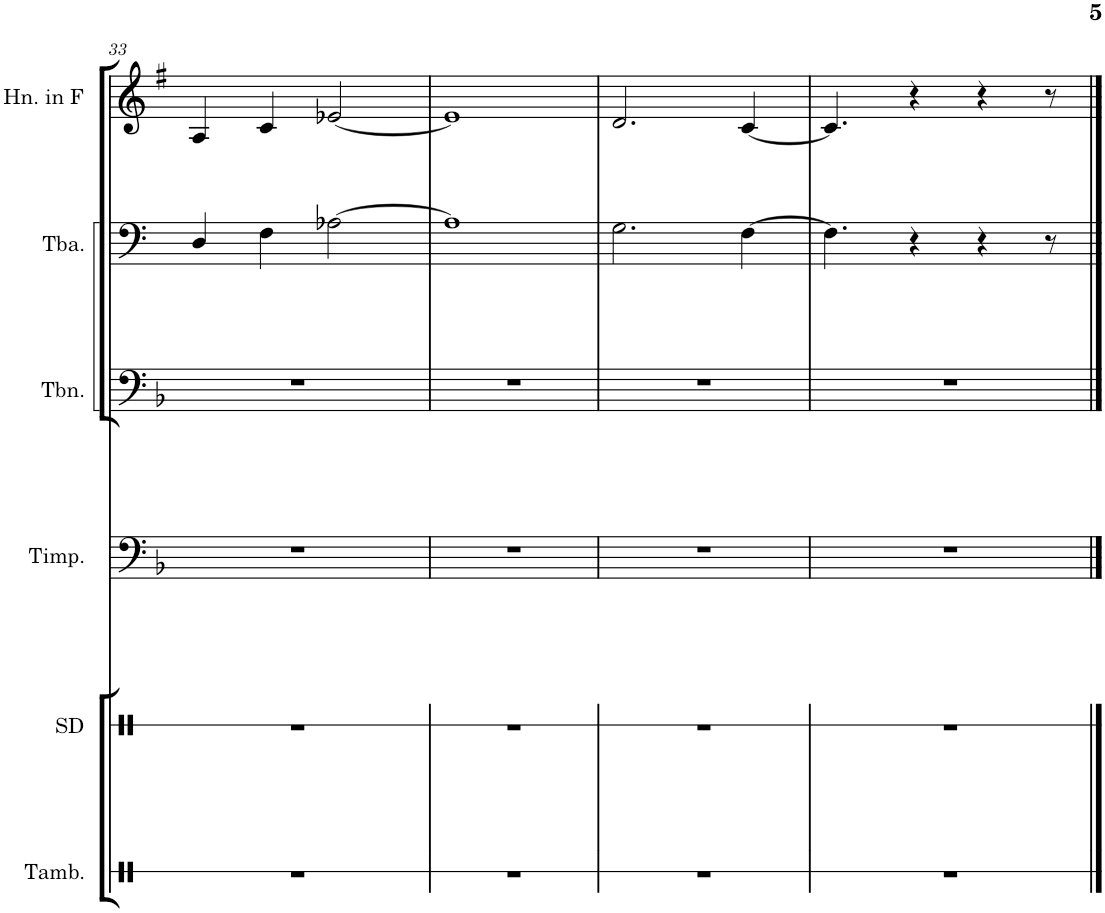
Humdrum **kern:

**kern	**kern	**kern	**kern	**kern	**kern
*part6	*part5	*part4	*part3	*part2	*part1
*staff6	*staff5	*staff4	*staff3	*staff2	*staff1
*I"Tambourine	*I"Snare Drum	*I"Timpani	*I"Trombone	*I"Tuba	*I"Horn in F
*I'Tamb.	*I'SD	*I'Timp.	*I'Tbn.	*I'Tba.	*I'Hn. in F
!!LO:PB:g=z
*clefX	*clefX	*clefF4	*clefF4	*clefF4	*clefG2
*	*	*	*	*	*Trd4c7
*k[]	*k[]	*k[b-]	*k[b-]	*k[]	*k[f#]
*M4/4	*M4/4	*M4/4	*M4/4	*M4/4	*M4/4
=33	=33	=33	=33	=33	=33
1r	1r	1r	1r	4D/	4A/
.	.	.	.	4F\	4c/
.	.	.	.	[2A-X\	[2e-X/
=34	=34	=34	=34	=34	=34
1r	1r	1r	1r	1A-]	1e-]
=35	=35	=35	=35	=35	=35
1r	1r	1r	1r	2.G\	2.d/
.	.	.	.	[4F\	[4c/
=36	=36	=36	=36	=36	=36
1r	1r	1r	1r	4.F\]	4.c/]
.	.	.	.	4r	4r
.	.	.	.	4r	4r
.	.	.	.	8r	8r
==	==	==	==	==	==
*-	*-	*-	*-	*-	*-
